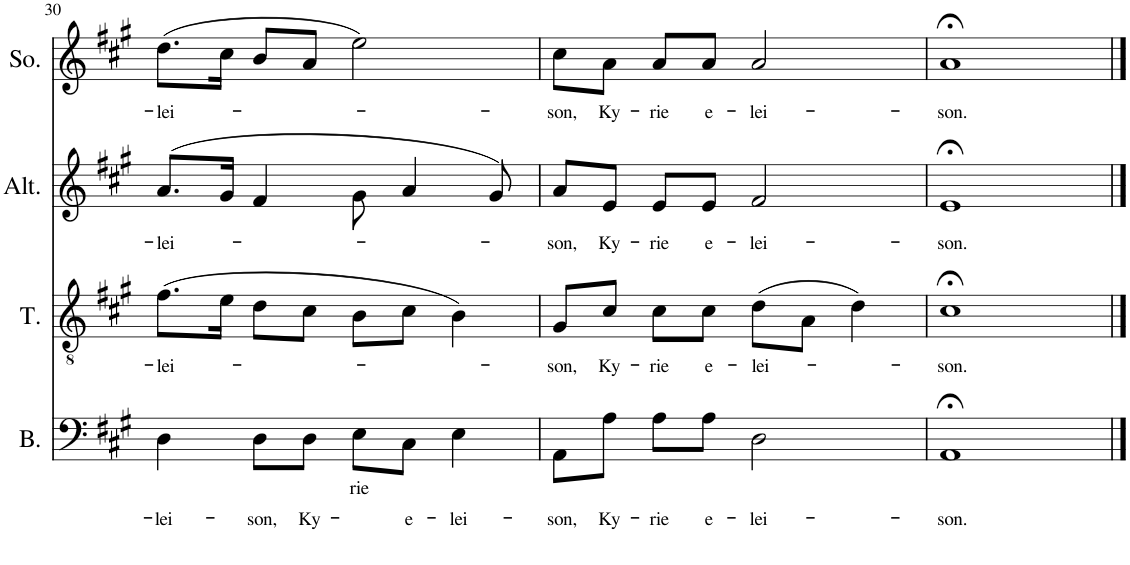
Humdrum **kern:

**kern	**text	**kern	**text	**kern	**text	**kern	**text
*part4	*part4	*part3	*part3	*part2	*part2	*part1	*part1
*staff4	*staff4	*staff3	*staff3	*staff2	*staff2	*staff1	*staff1
*I"Basse	*	*I"Ténor	*	*I"Alto	*	*I"Soprano	*
*I'B.	*	*I'T.	*	*I'Alt.	*	*I'So.	*
!!LO:PB:g=z
*clefF4	*	*clefGv2	*	*clefG2	*	*clefG2	*
*k[f#c#g#]	*	*k[f#c#g#]	*	*k[f#c#g#]	*	*k[f#c#g#]	*
*M4/4	*	*M4/4	*	*M4/4	*	*M4/4	*
=30	=30	=30	=30	=30	=30	=30	=30
!	!LO:LY:b	!	!LO:LY:b	!	!LO:LY:b	!	!LO:LY:b
4D\	-lei-	(8.f#\L	-lei-	(8.a/L	-lei-	(8.dd\L	-lei-
.	.	16e\Jk	.	16g#/Jk	.	16cc#\Jk	.
!	!LO:LY:b	!	!	!	!	!	!
8D\L	-son,	8d\L	.	4f#/	.	8b/L	.
!	!LO:LY:b	!	!	!	!	!	!
8D\J	Ky-	8c#\J	.	.	.	8a/J	.
!	!LO:LY:b	!	!	!	!	!	!
8E\L	-rie	8B\L	.	8g#\	.	2ee\)	.
!	!LO:LY:b	!	!	!	!	!	!
8C#\J	e-	8c#\J	.	4a/	.	.	.
!	!LO:LY:b	!	!	!	!	!	!
4E\	-lei-	4B\)	.	.	.	.	.
.	.	.	.	8g#/)	.	.	.
=31	=31	=31	=31	=31	=31	=31	=31
!	!LO:LY:b	!	!LO:LY:b	!	!LO:LY:b	!	!LO:LY:b
8AA\L	-son,	8G#/L	-son,	8a/L	-son,	8cc#\L	-son,
!	!LO:LY:b	!	!LO:LY:b	!	!LO:LY:b	!	!LO:LY:b
8A\J	Ky-	8c#/J	Ky-	8e/J	Ky-	8a\J	Ky-
!	!LO:LY:b	!	!LO:LY:b	!	!LO:LY:b	!	!LO:LY:b
8A\L	-rie	8c#\L	-rie	8e/L	-rie	8a/L	-rie
!	!LO:LY:b	!	!LO:LY:b	!	!LO:LY:b	!	!LO:LY:b
8A\J	e-	8c#\J	e-	8e/J	e-	8a/J	e-
!	!LO:LY:b	!	!LO:LY:b	!	!LO:LY:b	!	!LO:LY:b
2D\	-lei-	(8d\L	-lei-	2f#/	-lei-	2a/	-lei-
.	.	8A\J	.	.	.	.	.
.	.	4d\)	.	.	.	.	.
=32	=32	=32	=32	=32	=32	=32	=32
!	!LO:LY:b	!	!LO:LY:b	!	!LO:LY:b	!	!LO:LY:b
1AA;<	-son.	1c#;<	-son.	1e;<	-son.	1a;<	-son.
==	==	==	==	==	==	==	==
*-	*-	*-	*-	*-	*-	*-	*-
